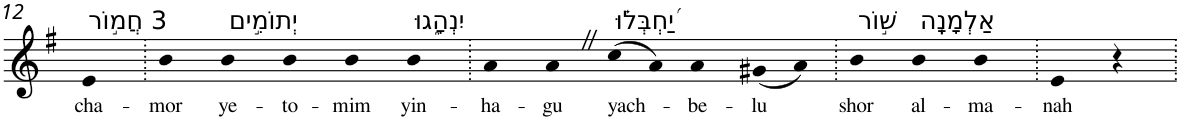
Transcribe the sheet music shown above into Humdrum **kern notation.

**kern	**text
*part1	*part1
*staff1	*staff1
*I"Piano	*
*I'Pno	*
!!LO:PB:g=z
*clefG2	*
*k[f#]	*
*G:	*
=12	=12
!LO:TX:a:t=3 חֲמ֣וֹר	!
!	!LO:LY:b
4e	cha-
=13.	=13.
!	!LO:LY:b
4b	-mor
!LO:TX:a:t=יְתוֹמִ֣ים	!
!	!LO:LY:b
4b	ye-
!	!LO:LY:b
4b	-to-
!	!LO:LY:b
4b	-mim
!LO:TX:a:t=יִנְהָ֑גוּ	!
!	!LO:LY:b
4b	yin-
=14.	=14.
!	!LO:LY:b
4a	-ha-
!	!LO:LY:b
4aZ	-gu
!LO:TX:a:t=יַ֝חְבְּל֗וּ	!
!	!LO:LY:b
(8cc	yach-
8a)	.
!	!LO:LY:b
4a	-be-
!	!LO:LY:b
(8g#X	-lu
8a)	.
=15.	=15.
!LO:TX:a:t=שׁ֣וֹר	!
!	!LO:LY:b
4b	shor
!LO:TX:a:t=אַלְמָנָֽה	!
!	!LO:LY:b
4b	al-
!	!LO:LY:b
4b	-ma-
=16.	=16.
!	!LO:LY:b
4e	-nah
4r	.
=.	=.
*-	*-
